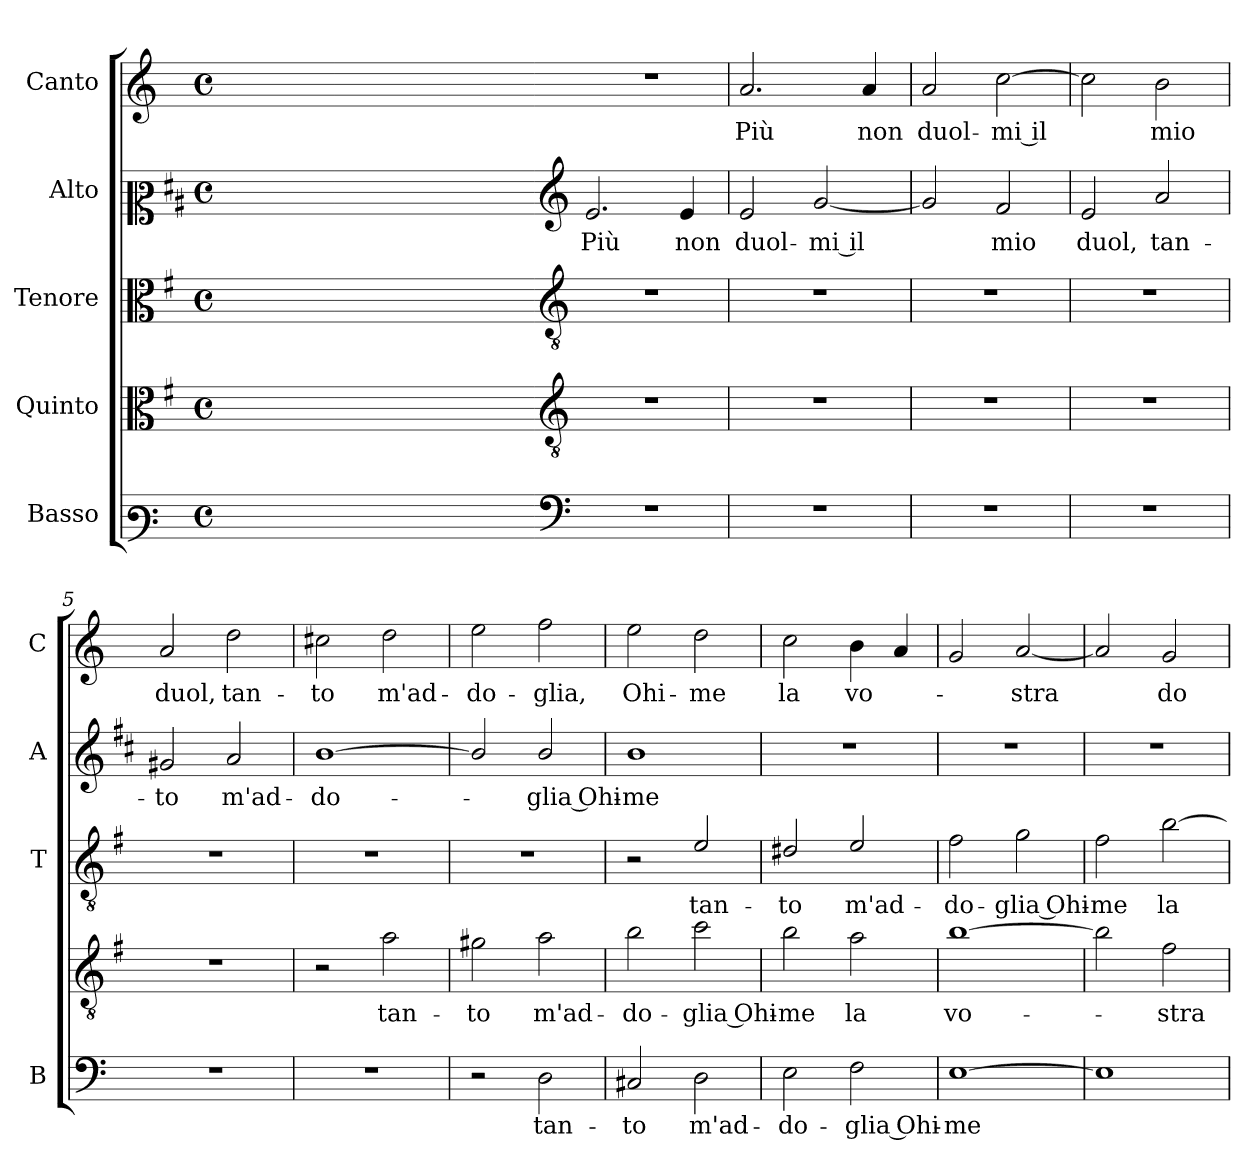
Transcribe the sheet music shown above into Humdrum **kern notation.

**kern	**text	**kern	**text	**kern	**text	**kern	**text	**kern	**text
*part5	*part5	*part4	*part4	*part3	*part3	*part2	*part2	*part1	*part1
*staff5	*staff5	*staff4	*staff4	*staff3	*staff3	*staff2	*staff2	*staff1	*staff1
*I"Basso	*	*I"Quinto	*	*I"Tenore	*	*I"Alto	*	*I"Canto	*
*I'B	*	*	*	*I'T	*	*I'A	*	*I'C	*
*clefF3	*	*clefC3	*	*clefC3	*	*clefC2	*	*clefG2	*
*	*	*ITrd4c7	*	*ITrd4c7	*	*ITrd1c2	*	*	*
*k[]	*	*k[]	*	*k[]	*	*k[]	*	*k[]	*
*C:	*	*C:	*	*C:	*	*C:	*	*C:	*
*M4/4	*	*M4/4	*	*M4/4	*	*M4/4	*	*M4/4	*
*met(c)	*	*met(c)	*	*met(c)	*	*met(c)	*	*met(c)	*
=	=	=	=	=	=	=	=	=	=
1ryy	.	1ryy	.	1ryy	.	1ryy	.	1ryy	.
=1X-	=1X-	=1X-	=1X-	=1X-	=1X-	=1X-	=1X-	=1X-	=1X-
4ryy	.	4ryy	.	4ryy	.	4ryy	.	4ryy	.
4ryy	.	4ryy	.	4ryy	.	4ryy	.	4ryy	.
4ryy	.	4ryy	.	4ryy	.	4ryy	.	4ryy	.
4ryy	.	4ryy	.	4ryy	.	4ryy	.	4ryy	.
=1-	=1-	=1-	=1-	=1-	=1-	=1-	=1-	=1-	=1-
*clefF4	*	*clefGv2	*	*clefGv2	*	*clefG2	*	*	*
!	!	!	!	!	!	!	!LO:LY:b	!	!
1r	.	1r	.	1r	.	2.d/	Più	1r	.
!	!	!	!	!	!	!	!LO:LY:b	!	!
.	.	.	.	.	.	4d/	non	.	.
=2	=2	=2	=2	=2	=2	=2	=2	=2	=2
!	!	!	!	!	!	!	!LO:LY:b	!	!LO:LY:b
1r	.	1r	.	1r	.	2d/	duol-	2.a/	Più
!	!	!	!	!	!	!	!LO:LY:b	!	!
.	.	.	.	.	.	[2f/	-mi il	.	.
!	!	!	!	!	!	!	!	!	!LO:LY:b
.	.	.	.	.	.	.	.	4a/	non
=3	=3	=3	=3	=3	=3	=3	=3	=3	=3
!	!	!	!	!	!	!	!	!	!LO:LY:b
1r	.	1r	.	1r	.	2f/]	.	2a/	duol-
!	!	!	!	!	!	!	!LO:LY:b	!	!LO:LY:b
.	.	.	.	.	.	2e/	mio	[2cc\	-mi il
=4	=4	=4	=4	=4	=4	=4	=4	=4	=4
!	!	!	!	!	!	!	!LO:LY:b	!	!
1r	.	1r	.	1r	.	2d/	duol,	2cc\]	.
!	!	!	!	!	!	!	!LO:LY:b	!	!LO:LY:b
.	.	.	.	.	.	2g/	tan-	2b\	mio
=5	=5	=5	=5	=5	=5	=5	=5	=5	=5
!	!	!	!	!	!	!	!LO:LY:b	!	!LO:LY:b
1r	.	1r	.	1r	.	2f#X/	-to	2a/	duol,
!	!	!	!	!	!	!	!LO:LY:b	!	!LO:LY:b
.	.	.	.	.	.	2g/	m'ad-	2dd\	tan-
=6	=6	=6	=6	=6	=6	=6	=6	=6	=6
!	!	!	!	!	!	!	!LO:LY:b	!	!LO:LY:b
1r	.	2r	.	1r	.	[1a	-do-	2cc#X\	-to
!	!	!	!LO:LY:b	!	!	!	!	!	!LO:LY:b
.	.	2d\	tan-	.	.	.	.	2dd\	m'ad-
!!LO:LB:g=z
=7	=7	=7	=7	=7	=7	=7	=7	=7	=7
!	!	!	!LO:LY:b	!	!	!	!	!	!LO:LY:b
2r	.	2c#X\	-to	1r	.	2a/]	.	2ee\	-do-
!	!LO:LY:b	!	!LO:LY:b	!	!	!	!LO:LY:b	!	!LO:LY:b
2D\	tan-	2d\	m'ad-	.	.	2a/	-glia Ohi-	2ff\	-glia,
=8	=8	=8	=8	=8	=8	=8	=8	=8	=8
!	!LO:LY:b	!	!LO:LY:b	!	!	!	!LO:LY:b	!	!LO:LY:b
2C#X/	-to	2e\	-do-	2r	.	1a	-me	2ee\	Ohi-
!	!LO:LY:b	!	!LO:LY:b	!	!LO:LY:b	!	!	!	!LO:LY:b
2D\	m'ad-	2f\	-glia Ohi-	2A/	tan-	.	.	2dd\	-me
=9	=9	=9	=9	=9	=9	=9	=9	=9	=9
!	!LO:LY:b	!	!LO:LY:b	!	!LO:LY:b	!	!	!	!LO:LY:b
2E\	-do-	2e\	-me	2G#X/	-to	1r	.	2cc\	la
!	!LO:LY:b	!	!LO:LY:b	!	!LO:LY:b	!	!	!	!LO:LY:b
2F\	-glia Ohi-	2d\	la	2A/	m'ad-	.	.	4b\	vo-
.	.	.	.	.	.	.	.	4a/	.
=10	=10	=10	=10	=10	=10	=10	=10	=10	=10
!	!LO:LY:b	!	!LO:LY:b	!	!LO:LY:b	!	!	!	!
[1E	-me	[1e	vo-	2B\	-do-	1r	.	2g/	.
!	!	!	!	!	!LO:LY:b	!	!	!	!LO:LY:b
.	.	.	.	2c\	-glia Ohi-	.	.	[2a/	-stra
=11	=11	=11	=11	=11	=11	=11	=11	=11	=11
!	!	!	!	!	!LO:LY:b	!	!	!	!
1E]	.	2e\]	.	2B\	-me	1r	.	2a/]	.
!	!	!	!LO:LY:b	!	!LO:LY:b	!	!	!	!LO:LY:b
.	.	2B\	-stra	[2e\	la	.	.	2g/	do-
=	=	=	=	=	=	=	=	=	=
*-	*-	*-	*-	*-	*-	*-	*-	*-	*-
